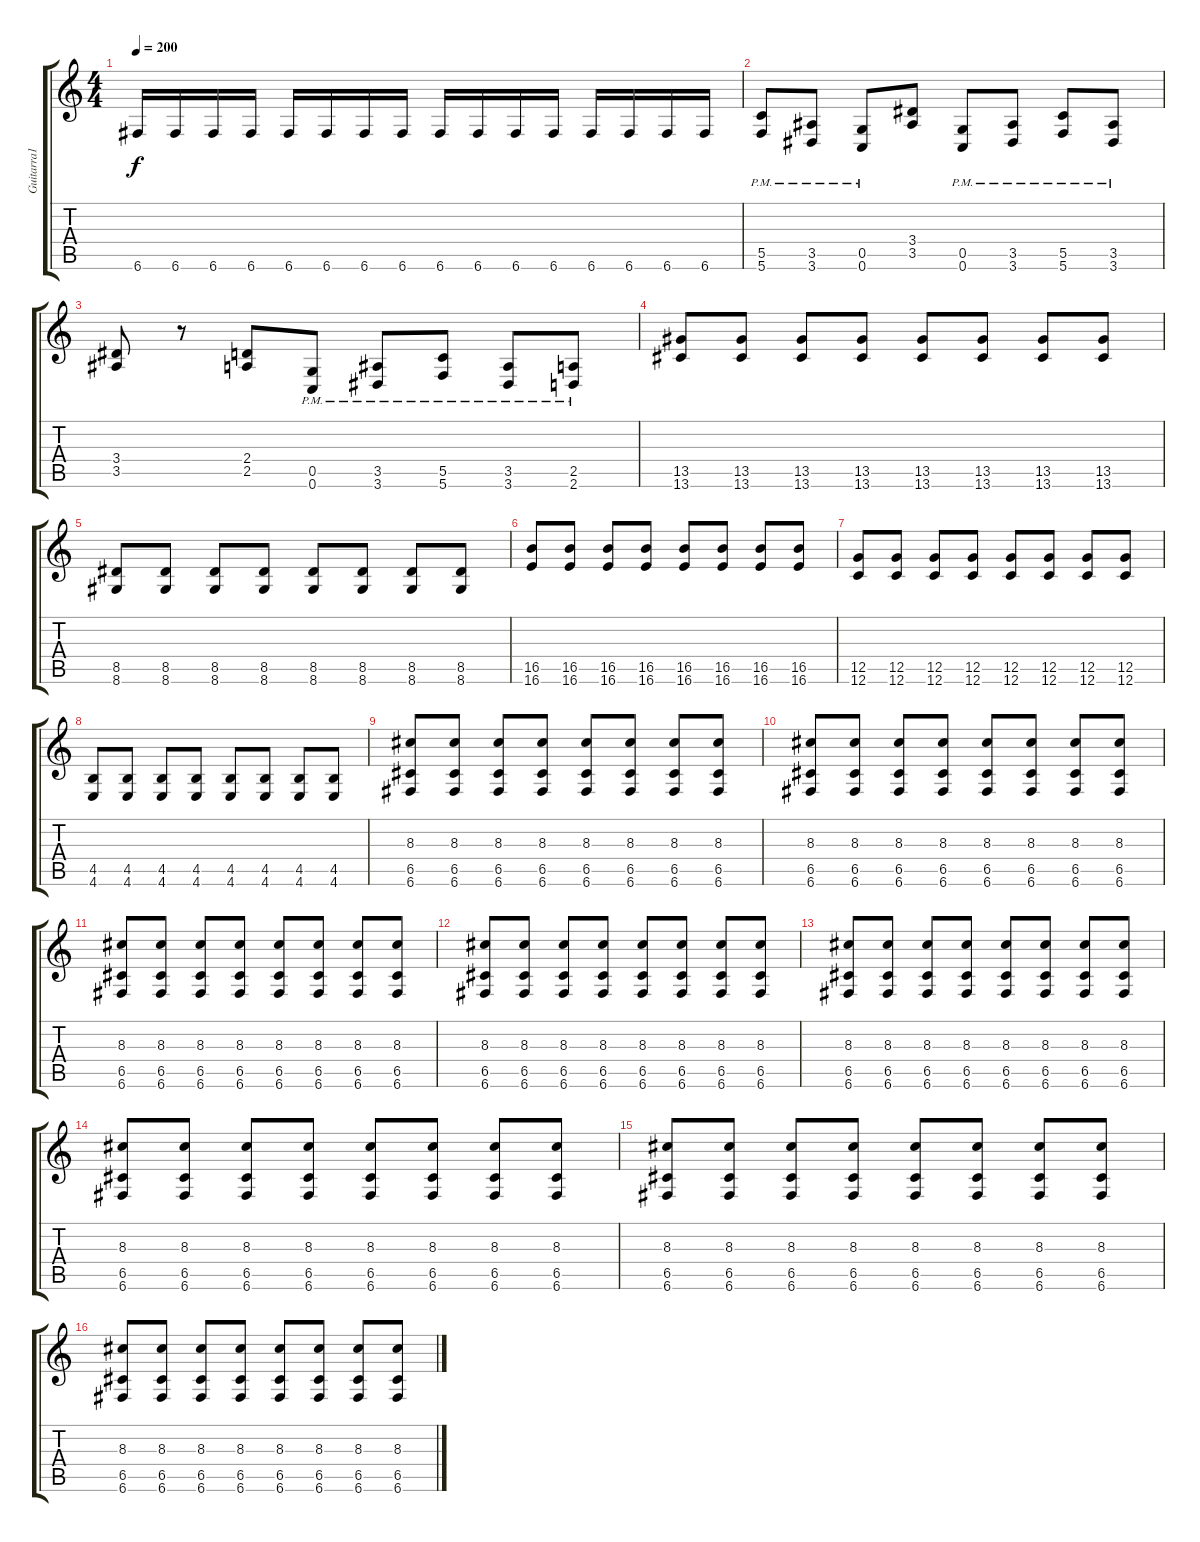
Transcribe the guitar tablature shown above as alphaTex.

\track ("Guitarra1" "Guitarra1") {instrument distortionguitar}
\staff {score tabs}
\tuning (D4 A3 F3 C3 G2 C2) {hide}
\ts (4 4)
\tempo 200
\clef g2
\ks c
6.6.16{dy f} 6.6.16 6.6.16 6.6.16 6.6.16 6.6.16 6.6.16 6.6.16 6.6.16 6.6.16 6.6.16 6.6.16 6.6.16 6.6.16 6.6.16 6.6.16 |
(5.5{pm} 5.6{pm}).8 (3.5{pm} 3.6{pm}).8 (0.5{pm} 0.6{pm}).8 (3.4 3.5).8 (0.5{pm} 0.6{pm}).8 (3.5{pm} 3.6{pm}).8 (5.5{pm} 5.6{pm}).8 (3.5{pm} 3.6{pm}).8 |
(3.4 3.5).8 r.8 (2.4 2.5).8 (0.5{pm} 0.6{pm}).8 (3.5{pm} 3.6{pm}).8 (5.5{pm} 5.6{pm}).8 (3.5{pm} 3.6{pm}).8 (2.5{pm} 2.6{pm}).8 |
(13.5 13.6).8 (13.5 13.6).8 (13.5 13.6).8 (13.5 13.6).8 (13.5 13.6).8 (13.5 13.6).8 (13.5 13.6).8 (13.5 13.6).8 |
(8.5 8.6).8 (8.5 8.6).8 (8.5 8.6).8 (8.5 8.6).8 (8.5 8.6).8 (8.5 8.6).8 (8.5 8.6).8 (8.5 8.6).8 |
(16.5 16.6).8 (16.5 16.6).8 (16.5 16.6).8 (16.5 16.6).8 (16.5 16.6).8 (16.5 16.6).8 (16.5 16.6).8 (16.5 16.6).8 |
(12.5 12.6).8 (12.5 12.6).8 (12.5 12.6).8 (12.5 12.6).8 (12.5 12.6).8 (12.5 12.6).8 (12.5 12.6).8 (12.5 12.6).8 |
(4.5 4.6).8 (4.5 4.6).8 (4.5 4.6).8 (4.5 4.6).8 (4.5 4.6).8 (4.5 4.6).8 (4.5 4.6).8 (4.5 4.6).8 |
(8.3 6.5 6.6).8 (8.3 6.5 6.6).8 (8.3 6.5 6.6).8 (8.3 6.5 6.6).8 (8.3 6.5 6.6).8 (8.3 6.5 6.6).8 (8.3 6.5 6.6).8 (8.3 6.5 6.6).8 |
(8.3 6.5 6.6).8 (8.3 6.5 6.6).8 (8.3 6.5 6.6).8 (8.3 6.5 6.6).8 (8.3 6.5 6.6).8 (8.3 6.5 6.6).8 (8.3 6.5 6.6).8 (8.3 6.5 6.6).8 |
(8.3 6.5 6.6).8 (8.3 6.5 6.6).8 (8.3 6.5 6.6).8 (8.3 6.5 6.6).8 (8.3 6.5 6.6).8 (8.3 6.5 6.6).8 (8.3 6.5 6.6).8 (8.3 6.5 6.6).8 |
(8.3 6.5 6.6).8 (8.3 6.5 6.6).8 (8.3 6.5 6.6).8 (8.3 6.5 6.6).8 (8.3 6.5 6.6).8 (8.3 6.5 6.6).8 (8.3 6.5 6.6).8 (8.3 6.5 6.6).8 |
(8.3 6.5 6.6).8 (8.3 6.5 6.6).8 (8.3 6.5 6.6).8 (8.3 6.5 6.6).8 (8.3 6.5 6.6).8 (8.3 6.5 6.6).8 (8.3 6.5 6.6).8 (8.3 6.5 6.6).8 |
(8.3 6.5 6.6).8 (8.3 6.5 6.6).8 (8.3 6.5 6.6).8 (8.3 6.5 6.6).8 (8.3 6.5 6.6).8 (8.3 6.5 6.6).8 (8.3 6.5 6.6).8 (8.3 6.5 6.6).8 |
(8.3 6.5 6.6).8 (8.3 6.5 6.6).8 (8.3 6.5 6.6).8 (8.3 6.5 6.6).8 (8.3 6.5 6.6).8 (8.3 6.5 6.6).8 (8.3 6.5 6.6).8 (8.3 6.5 6.6).8 |
(8.3 6.5 6.6).8 (8.3 6.5 6.6).8 (8.3 6.5 6.6).8 (8.3 6.5 6.6).8 (8.3 6.5 6.6).8 (8.3 6.5 6.6).8 (8.3 6.5 6.6).8 (8.3 6.5 6.6).8
